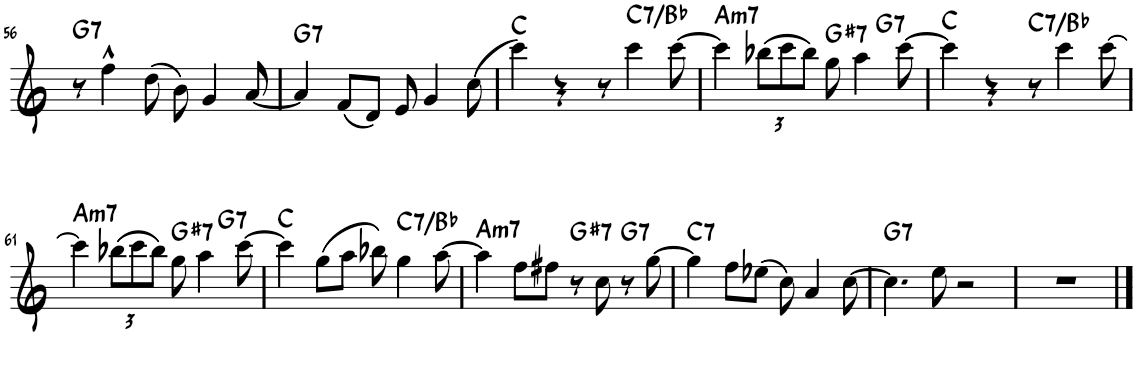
**kern	**harte
*part1	*part1
*staff1	*
*I"Alto Saxophone	*
*I'A. Sax.	*
!!LO:PB:g=z
*clefG2	*
*Trd5c9	*
*k[]	*
*M4/4	*
=56	=56
!	!LO:H:kt=7
8r	G:7
4ff^^\	.
(8dd\	.
8b\)	.
4g/	.
[8a/	.
=57	=57
!	!LO:H:kt=7
4a/]	G:7
(8f/L	.
8d/J)	.
8e/	.
4g/	.
[8cc\	.
=58	=58
4ccc\]	C:maj
4r	.
8r	.
!	!LO:H:kt=7
4ccc\	C:7/b7
[8ccc\	.
=59	=59
!	!LO:H:kt=m7
*^	*
4ccc\]	2.ryy	A:min7
*Xbrackettup	*	*
(12bb-X\L	.	.
12ccc\	.	.
12bb-\J)	.	.
!	!	!LO:H:kt=7
8gg\	.	G#:7
4aa\	.	.
!	!	!LO:H:kt=7
.	4ryy	G:7
[8ccc\	.	.
*v	*v	*
=60	=60
4ccc\]	C:maj
4r	.
!	!LO:H:kt=7
8r	C:7/b7
4ccc\	.
[8ccc\	.
!!LO:LB:g=z
=61	=61
!	!LO:H:kt=m7
*^	*
4ccc\]	2.ryy	A:min7
(12bb-X\L	.	.
12ccc\	.	.
12bb-\J)	.	.
!	!	!LO:H:kt=7
8gg\	.	G#:7
4aa\	.	.
!	!	!LO:H:kt=7
.	4ryy	G:7
[8ccc\	.	.
*v	*v	*
=62	=62
4ccc\]	C:maj
(8gg\L	.
8aa\J	.
8bb-X\)	.
!	!LO:H:kt=7
4gg\	C:7/b7
[8aa\	.
=63	=63
!	!LO:H:kt=m7
4aa\]	A:min7
8ff\L	.
8ff#X\J	.
!	!LO:H:kt=7
8r	G#:7
8cc\	.
!	!LO:H:kt=7
8r	G:7
[8gg\	.
=64	=64
!	!LO:H:kt=7
4gg\]	C:7
8ff\L	.
(8ee-X\J	.
8cc\)	.
4a/	.
[8cc\	.
=65	=65
!	!LO:H:kt=7
4.cc\]	G:7
8ee\	.
2r	.
=66	=66
1r	.
==	==
*-	*-
